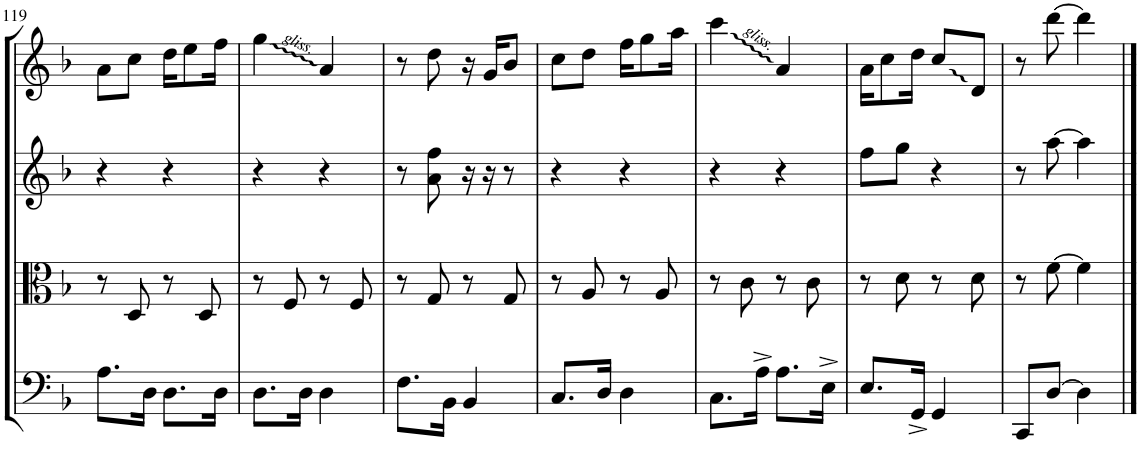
**kern	**kern	**kern	**kern
*part4	*part3	*part2	*part1
*staff4	*staff3	*staff2	*staff1
*I"Violoncello	*I"Viola	*I"Violin II	*I"Violin I
*I'Vc	*I'Vla	*I'Vln	*I'Vln
!!LO:PB:g=z
*clefF4	*clefC3	*clefG2	*clefG2
*k[b-]	*k[b-]	*k[b-]	*k[b-]
*M2/4	*M2/4	*M2/4	*M2/4
=119	=119	=119	=119
8.A\L	8r	4r	8a\L
.	8D/	.	8cc\J
16D\Jk	.	.	.
8.D\L	8r	4r	16dd\KL
.	.	.	8ee\
.	8D/	.	.
16D\Jk	.	.	16ff\Jk
=120	=120	=120	=120
8.D\L	8r	4r	4gg\
.	8F/	.	.
16D\Jk	.	.	.
4D\	8r	4r	4a/
.	8F/	.	.
=121	=121	=121	=121
8.F\L	8r	8r	8r
.	8G/	8a\ 8ff\	8dd\
16BB-\Jk	.	.	.
4BB-/	8r	16r	16r
.	.	16r	16g/KL
.	8G/	8r	8b-/J
=122	=122	=122	=122
8.C/L	8r	4r	8cc\L
.	8A/	.	8dd\J
16D/Jk	.	.	.
4D\	8r	4r	16ff\KL
.	.	.	8gg\
.	8A/	.	.
.	.	.	16aa\Jk
=123	=123	=123	=123
8.C\L	8r	4r	4ccc\
.	8c\	.	.
16A^\Jk	.	.	.
8.A\L	8r	4r	4a/
.	8c\	.	.
16E^\Jk	.	.	.
=124	=124	=124	=124
8.E/L	8r	8ff\L	16a\KL
.	.	.	8cc\
.	8d\	8gg\J	.
16GG^/Jk	.	.	16dd\Jk
4GG/	8r	4r	8cc/L
.	8d\	.	8d/J
=125	=125	=125	=125
8CC/L	8r	8r	8r
[8D/J	[8f\	[8aa\	[8ddd\
4D\]	4f\]	4aa\]	4ddd\]
==	==	==	==
*-	*-	*-	*-
